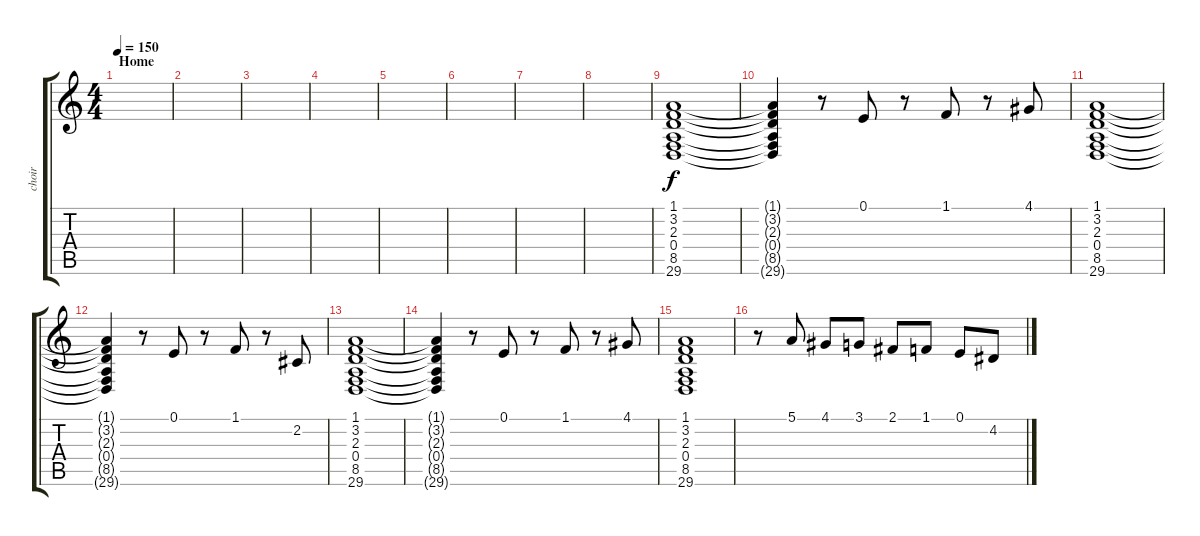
\track ("choir" "choir") {instrument choiraahs}
\staff {score tabs}
\tuning (E4 B3 G3 D3 A2 E2) {hide}
\ts (4 4)
\section ("" "Home")
\tempo 150
\clef g2
\ks c
|
|
|
|
|
|
|
|
(1.1 3.2 2.3 0.4 8.5 29.6).1 |
(1.1{t} 3.2{t} 2.3{t} 0.4{t} 8.5{t} 29.6{t}).4 r.8 0.1.8 r.8 1.1.8 r.8 4.1.8 |
(1.1 3.2 2.3 0.4 8.5 29.6).1 |
(1.1{t} 3.2{t} 2.3{t} 0.4{t} 8.5{t} 29.6{t}).4 r.8 0.1.8 r.8 1.1.8 r.8 2.2.8 |
(1.1 3.2 2.3 0.4 8.5 29.6).1 |
(1.1{t} 3.2{t} 2.3{t} 0.4{t} 8.5{t} 29.6{t}).4 r.8 0.1.8 r.8 1.1.8 r.8 4.1.8 |
(1.1 3.2 2.3 0.4 8.5 29.6).1 |
r.8 5.1.8 4.1.8 3.1.8 2.1.8 1.1.8 0.1.8 4.2.8
